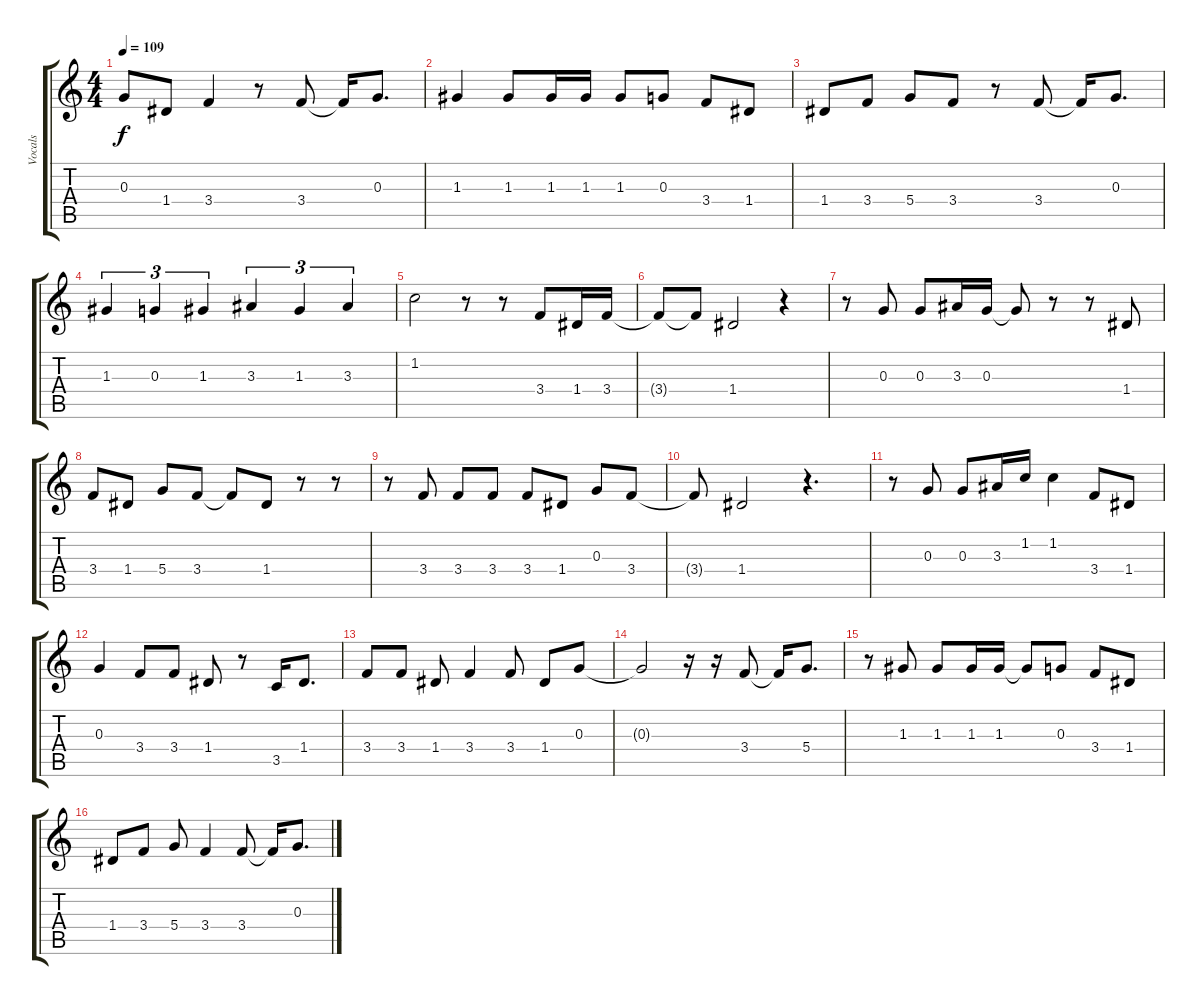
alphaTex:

\track ("Vocals" "Vocals") {instrument contrabass}
\staff {score tabs}
\tuning (E4 B3 G3 D3 A2 E2) {hide}
\ts (4 4)
\tempo 109
\clef g2
\ks c
0.3.8{dy f} 1.4{t}.8 3.4.4 r.8 3.4.8 3.4{t}.16 0.3.8{d} |
1.3.4 1.3.8 1.3.16 1.3.16 1.3.8 0.3.8 3.4.8 1.4.8 |
1.4.8 3.4.8 5.4.8 3.4.8 r.8 3.4.8 3.4{t}.16 0.3.8{d} |
1.3.4{tu (3 2)} 0.3.4{tu (3 2)} 1.3.4{tu (3 2)} 3.3.4{tu (3 2)} 1.3.4{tu (3 2)} 3.3.4{tu (3 2)} |
1.2.2 r.8 r.8 3.4.8 1.4.16 3.4.16 |
3.4{t}.8 3.4{t}.8 1.4.2 r.4 |
r.8 0.3.8 0.3.8 3.3.16 0.3.16 0.3{t}.8 r.8 r.8 1.4.8 |
3.4.8 1.4.8 5.4.8 3.4.8 3.4{t}.8 1.4.8 r.8 r.8 |
r.8 3.4.8 3.4.8 3.4.8 3.4.8 1.4.8 0.3.8 3.4.8 |
3.4{t}.8 1.4.2 r.4{d} |
r.8 0.3.8 0.3.8 3.3.16 1.2.16 1.2.4 3.4.8 1.4.8 |
0.3.4 3.4.8 3.4.8 1.4.8 r.8 3.5.16 1.4.8{d} |
3.4.8 3.4.8 1.4.8 3.4.4 3.4.8 1.4.8 0.3.8 |
0.3{t}.2 r.16 r.16 3.4.8 3.4{t}.16 5.4.8{d} |
r.8 1.3.8 1.3.8 1.3.16 1.3.16 1.3{t}.8 0.3.8 3.4.8 1.4.8 |
1.4.8 3.4.8 5.4.8 3.4.4 3.4.8 3.4{t}.16 0.3.8{d}
